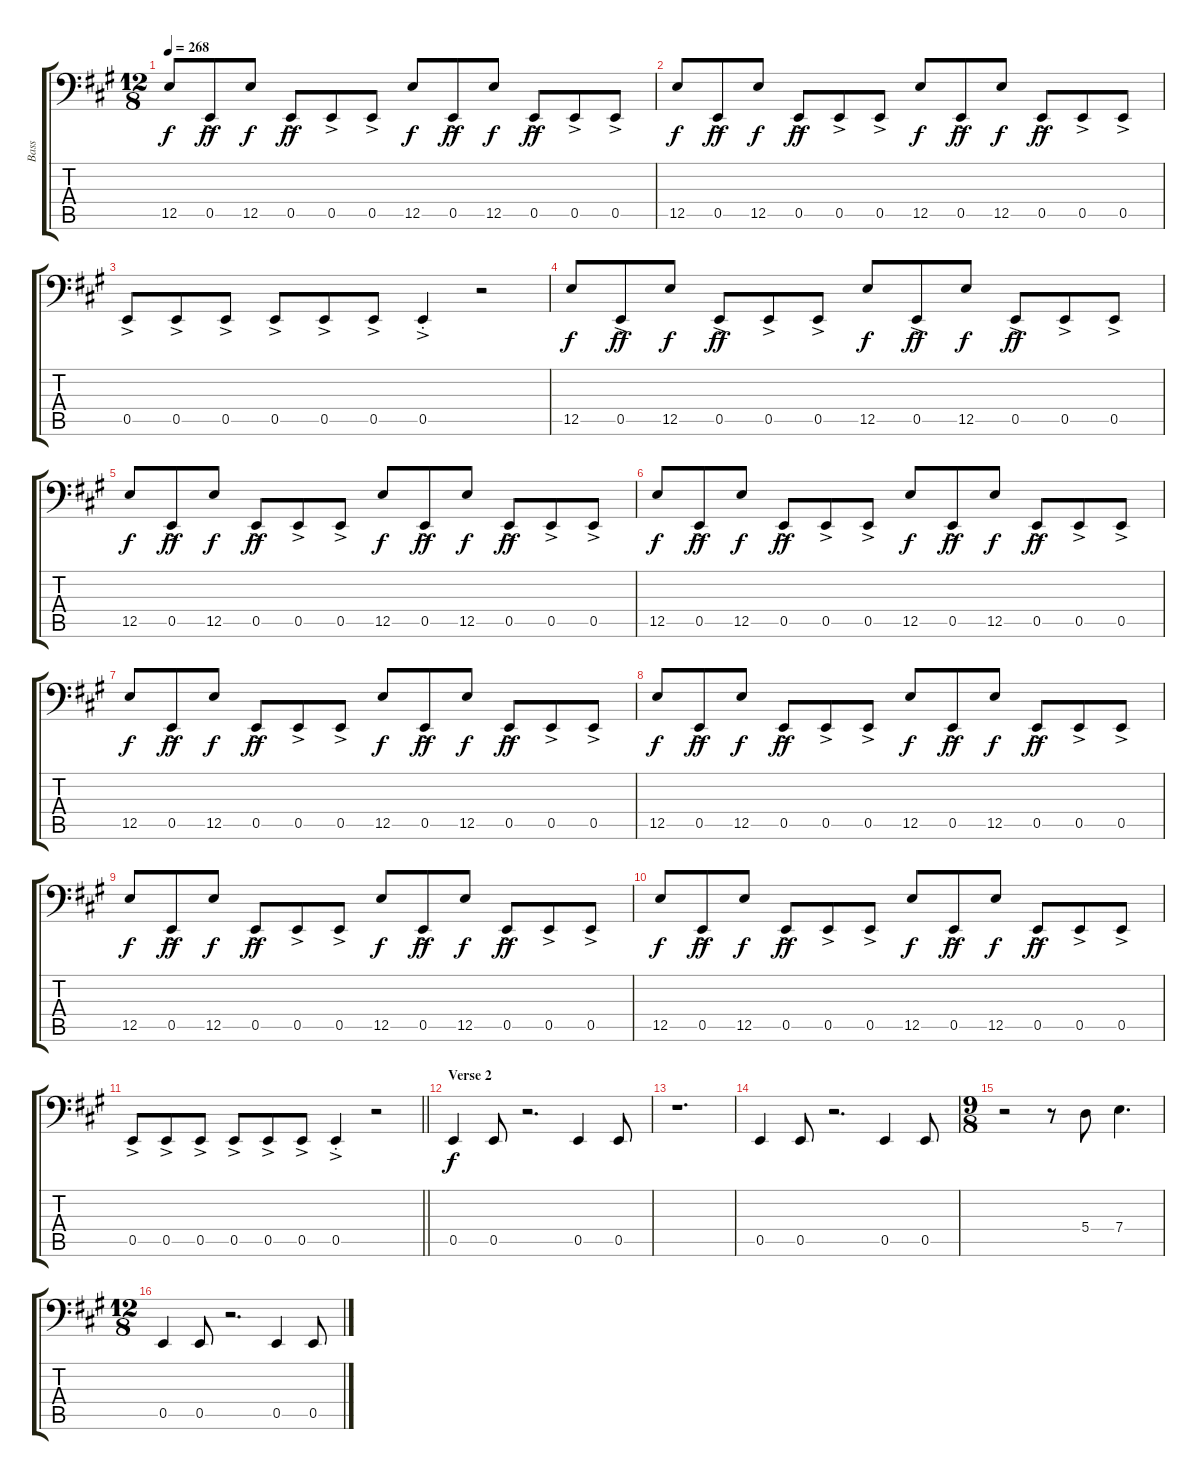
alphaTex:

\track ("Bass" "Bass") {instrument slapbass2}
\staff {score tabs}
\tuning (B2 G2 D2 A1 E1 B0) {hide}
\ts (12 8)
\tempo 268
\clef f4
\ks a
12.5.8{dy f} 0.5{ac}.8{dy ff} 12.5.8{dy f} 0.5{ac}.8{dy ff} 0.5{ac}.8 0.5{ac}.8 12.5.8{dy f} 0.5{ac}.8{dy ff} 12.5.8{dy f} 0.5{ac}.8{dy ff} 0.5{ac}.8 0.5{ac}.8 |
12.5.8{dy f} 0.5{ac}.8{dy ff} 12.5.8{dy f} 0.5{ac}.8{dy ff} 0.5{ac}.8 0.5{ac}.8 12.5.8{dy f} 0.5{ac}.8{dy ff} 12.5.8{dy f} 0.5{ac}.8{dy ff} 0.5{ac}.8 0.5{ac}.8 |
0.5{ac}.8 0.5{ac}.8 0.5{ac}.8 0.5{ac}.8 0.5{ac}.8 0.5{ac}.8 0.5{ac st}.4 r.2 |
12.5.8{dy f} 0.5{ac}.8{dy ff} 12.5.8{dy f} 0.5{ac}.8{dy ff} 0.5{ac}.8 0.5{ac}.8 12.5.8{dy f} 0.5{ac}.8{dy ff} 12.5.8{dy f} 0.5{ac}.8{dy ff} 0.5{ac}.8 0.5{ac}.8 |
12.5.8{dy f} 0.5{ac}.8{dy ff} 12.5.8{dy f} 0.5{ac}.8{dy ff} 0.5{ac}.8 0.5{ac}.8 12.5.8{dy f} 0.5{ac}.8{dy ff} 12.5.8{dy f} 0.5{ac}.8{dy ff} 0.5{ac}.8 0.5{ac}.8 |
12.5.8{dy f} 0.5{ac}.8{dy ff} 12.5.8{dy f} 0.5{ac}.8{dy ff} 0.5{ac}.8 0.5{ac}.8 12.5.8{dy f} 0.5{ac}.8{dy ff} 12.5.8{dy f} 0.5{ac}.8{dy ff} 0.5{ac}.8 0.5{ac}.8 |
12.5.8{dy f} 0.5{ac}.8{dy ff} 12.5.8{dy f} 0.5{ac}.8{dy ff} 0.5{ac}.8 0.5{ac}.8 12.5.8{dy f} 0.5{ac}.8{dy ff} 12.5.8{dy f} 0.5{ac}.8{dy ff} 0.5{ac}.8 0.5{ac}.8 |
12.5.8{dy f} 0.5{ac}.8{dy ff} 12.5.8{dy f} 0.5{ac}.8{dy ff} 0.5{ac}.8 0.5{ac}.8 12.5.8{dy f} 0.5{ac}.8{dy ff} 12.5.8{dy f} 0.5{ac}.8{dy ff} 0.5{ac}.8 0.5{ac}.8 |
12.5.8{dy f} 0.5{ac}.8{dy ff} 12.5.8{dy f} 0.5{ac}.8{dy ff} 0.5{ac}.8 0.5{ac}.8 12.5.8{dy f} 0.5{ac}.8{dy ff} 12.5.8{dy f} 0.5{ac}.8{dy ff} 0.5{ac}.8 0.5{ac}.8 |
12.5.8{dy f} 0.5{ac}.8{dy ff} 12.5.8{dy f} 0.5{ac}.8{dy ff} 0.5{ac}.8 0.5{ac}.8 12.5.8{dy f} 0.5{ac}.8{dy ff} 12.5.8{dy f} 0.5{ac}.8{dy ff} 0.5{ac}.8 0.5{ac}.8 |
\barLineRight lightlight
0.5{ac}.8 0.5{ac}.8 0.5{ac}.8 0.5{ac}.8 0.5{ac}.8 0.5{ac}.8 0.5{ac st}.4 r.2 |
\section ("" "Verse 2")
0.5.4{dy f} 0.5.8 r.2{d} 0.5.4 0.5.8 |
r.1{d} |
0.5.4 0.5.8 r.2{d} 0.5.4 0.5.8 |
\ts (9 8)
r.2 r.8 5.4.8 7.4.4{d} |
\ts (12 8)
0.5.4 0.5.8 r.2{d} 0.5.4 0.5.8
